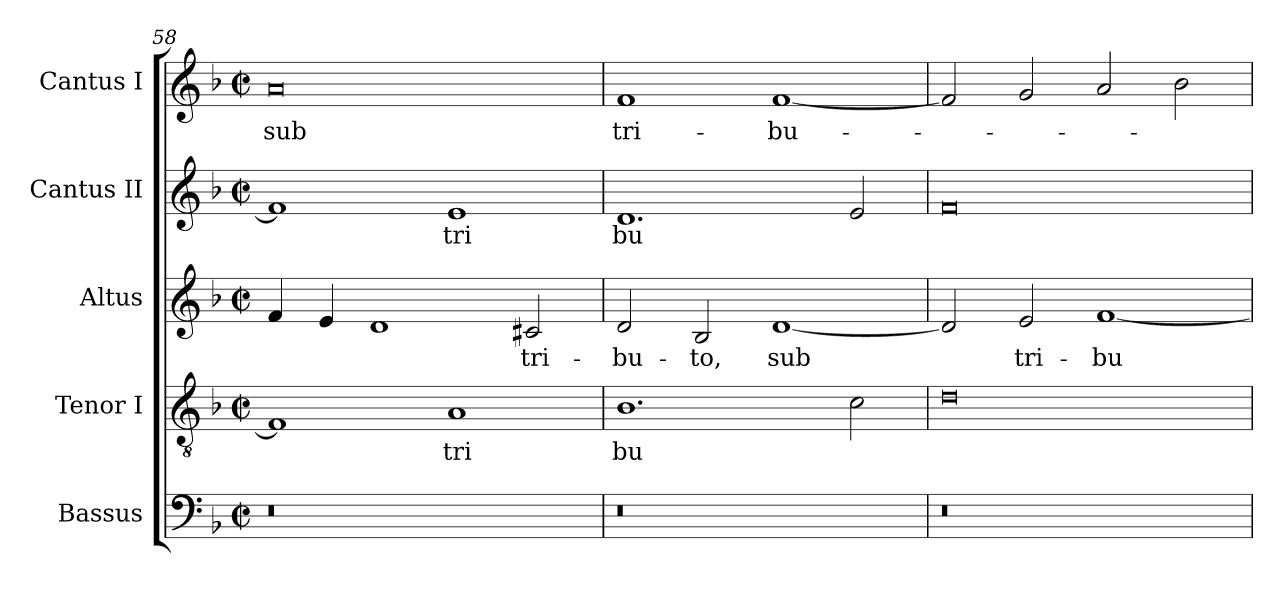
**kern	**kern	**text	**kern	**text	**kern	**text	**kern	**text
*part5	*part4	*part4	*part3	*part3	*part2	*part2	*part1	*part1
*staff5	*staff4	*staff4	*staff3	*staff3	*staff2	*staff2	*staff1	*staff1
*I"Bassus	*I"Tenor I	*	*I"Altus	*	*I"Cantus II	*	*I"Cantus I	*
*clefF4	*clefGv2	*	*clefG2	*	*clefG2	*	*clefG2	*
*k[b-]	*k[b-]	*	*k[b-]	*	*k[b-]	*	*k[b-]	*
*F:	*F:	*	*F:	*	*F:	*	*F:	*
*M2/2	*M2/2	*	*M2/2	*	*M2/2	*	*M2/2	*
*met(c|)	*met(c|)	*	*met(c|)	*	*met(c|)	*	*met(c|)	*
=58	=58	=58	=58	=58	=58	=58	=58	=58
!	!	!	!	!	!	!	!	!LO:LY:b:cj
0r	1F]	.	4f/	.	1f]	.	0a	sub
.	.	.	4e/	.	.	.	.	.
.	.	.	1d	.	.	.	.	.
!	!	!LO:LY:b:cj	!	!	!	!LO:LY:b:cj	!	!
.	1A	tri	.	.	1e	tri	.	.
!	!	!	!	!LO:LY:b:cj	!	!	!	!
.	.	.	2c#X/	tri-	.	.	.	.
=59	=59	=59	=59	=59	=59	=59	=59	=59
!	!	!LO:LY:b:cj	!	!LO:LY:b:cj	!	!LO:LY:b:cj	!	!LO:LY:b:cj
0r	1.B-	bu	2d/	-bu-	1.d	bu	1f	tri-
!	!	!	!	!LO:LY:b:cj	!	!	!	!
.	.	.	2B-/	-to,	.	.	.	.
!	!	!	!	!LO:LY:b	!	!	!	!LO:LY:b:cj
.	.	.	[<1d	sub	.	.	[<1f	-bu-
.	2c\	.	.	.	2e/	.	.	.
=60	=60	=60	=60	=60	=60	=60	=60	=60
0r	0d	.	2d/]	.	0f	.	2f/]	.
!	!	!	!	!LO:LY:b:cj	!	!	!	!
.	.	.	2e/	tri-	.	.	2g/	.
!	!	!	!	!LO:LY:b:cj	!	!	!	!
.	.	.	[<1f	-bu-	.	.	2a/	.
.	.	.	.	.	.	.	2b-\	.
=	=	=	=	=	=	=	=	=
*-	*-	*-	*-	*-	*-	*-	*-	*-
